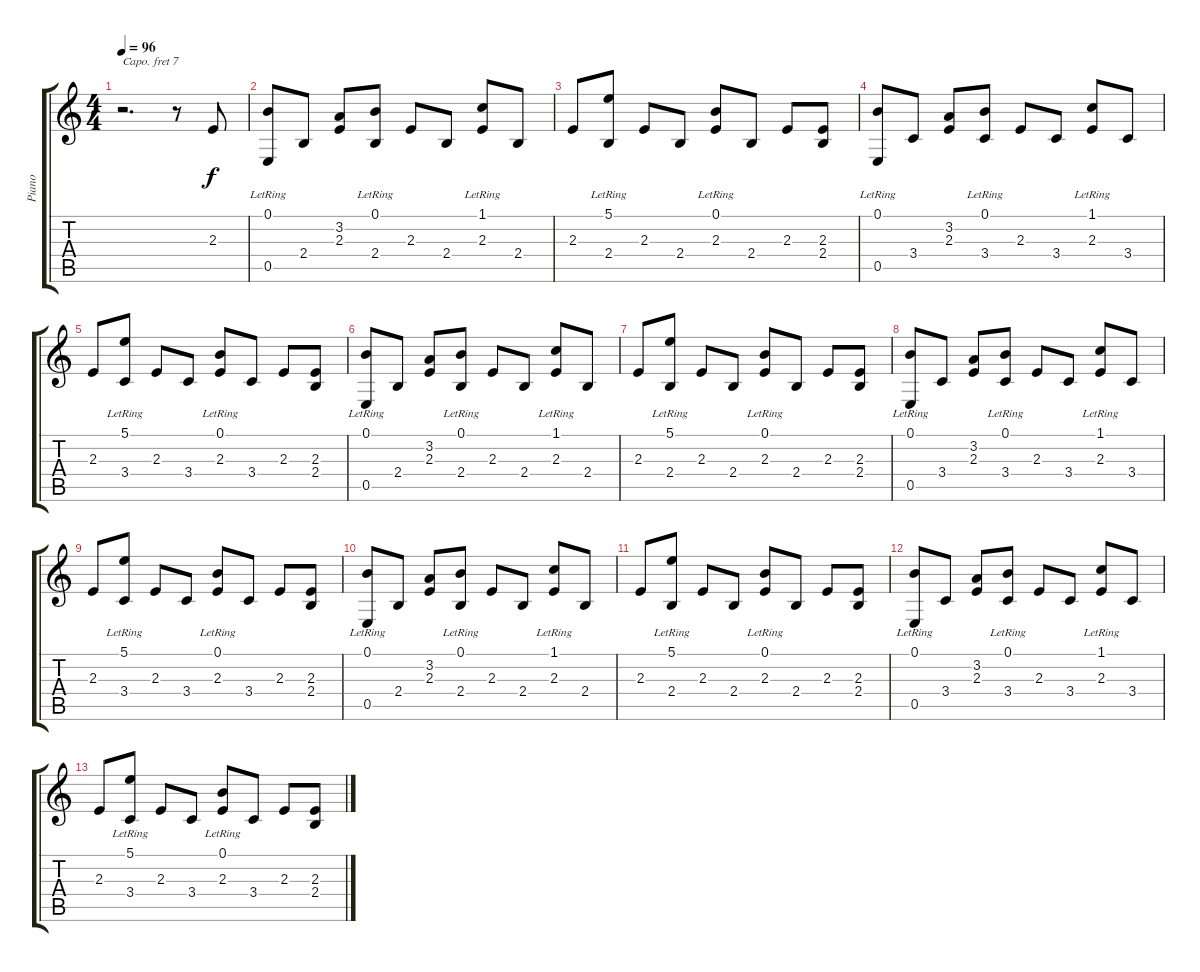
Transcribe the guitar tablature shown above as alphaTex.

\track ("Piano" "Piano") {instrument brightacousticpiano}
\staff {score tabs}
\capo 7
\tuning (E4 B3 G3 D3 A2 E2) {hide}
\ts (4 4)
\tempo 96
\clef g2
\ks c
r.2{d dy f instrument brightacousticpiano} r.8 2.3.8{volume 11} |
(0.1{lr} 0.5{lr}).8 2.4.8 (3.2 2.3).8 (0.1{lr} 2.4).8 2.3.8 2.4.8 (1.1{lr} 2.3).8 2.4.8 |
2.3.8 (5.1{lr} 2.4).8 2.3.8 2.4.8 (0.1{lr} 2.3).8 2.4.8 2.3.8 (2.3 2.4).8 |
(0.1{lr} 0.5{lr}).8 3.4.8 (3.2 2.3).8 (0.1{lr} 3.4).8 2.3.8 3.4.8 (1.1{lr} 2.3).8 3.4.8 |
2.3.8 (5.1{lr} 3.4).8 2.3.8 3.4.8 (0.1{lr} 2.3).8 3.4.8 2.3.8 (2.3 2.4).8 |
(0.1{lr} 0.5{lr}).8 2.4.8 (3.2 2.3).8 (0.1{lr} 2.4).8 2.3.8 2.4.8 (1.1{lr} 2.3).8 2.4.8 |
2.3.8 (5.1{lr} 2.4).8 2.3.8 2.4.8 (0.1{lr} 2.3).8 2.4.8 2.3.8 (2.3 2.4).8 |
(0.1{lr} 0.5{lr}).8 3.4.8 (3.2 2.3).8 (0.1{lr} 3.4).8 2.3.8 3.4.8 (1.1{lr} 2.3).8 3.4.8 |
2.3.8 (5.1{lr} 3.4).8 2.3.8 3.4.8 (0.1{lr} 2.3).8 3.4.8 2.3.8 (2.3 2.4).8 |
(0.1{lr} 0.5{lr}).8 2.4.8 (3.2 2.3).8 (0.1{lr} 2.4).8 2.3.8 2.4.8 (1.1{lr} 2.3).8 2.4.8 |
2.3.8 (5.1{lr} 2.4).8 2.3.8 2.4.8 (0.1{lr} 2.3).8 2.4.8 2.3.8 (2.3 2.4).8 |
(0.1{lr} 0.5{lr}).8 3.4.8 (3.2 2.3).8 (0.1{lr} 3.4).8 2.3.8 3.4.8 (1.1{lr} 2.3).8 3.4.8 |
2.3.8 (5.1{lr} 3.4).8 2.3.8 3.4.8 (0.1{lr} 2.3).8 3.4.8 2.3.8 (2.3 2.4).8
